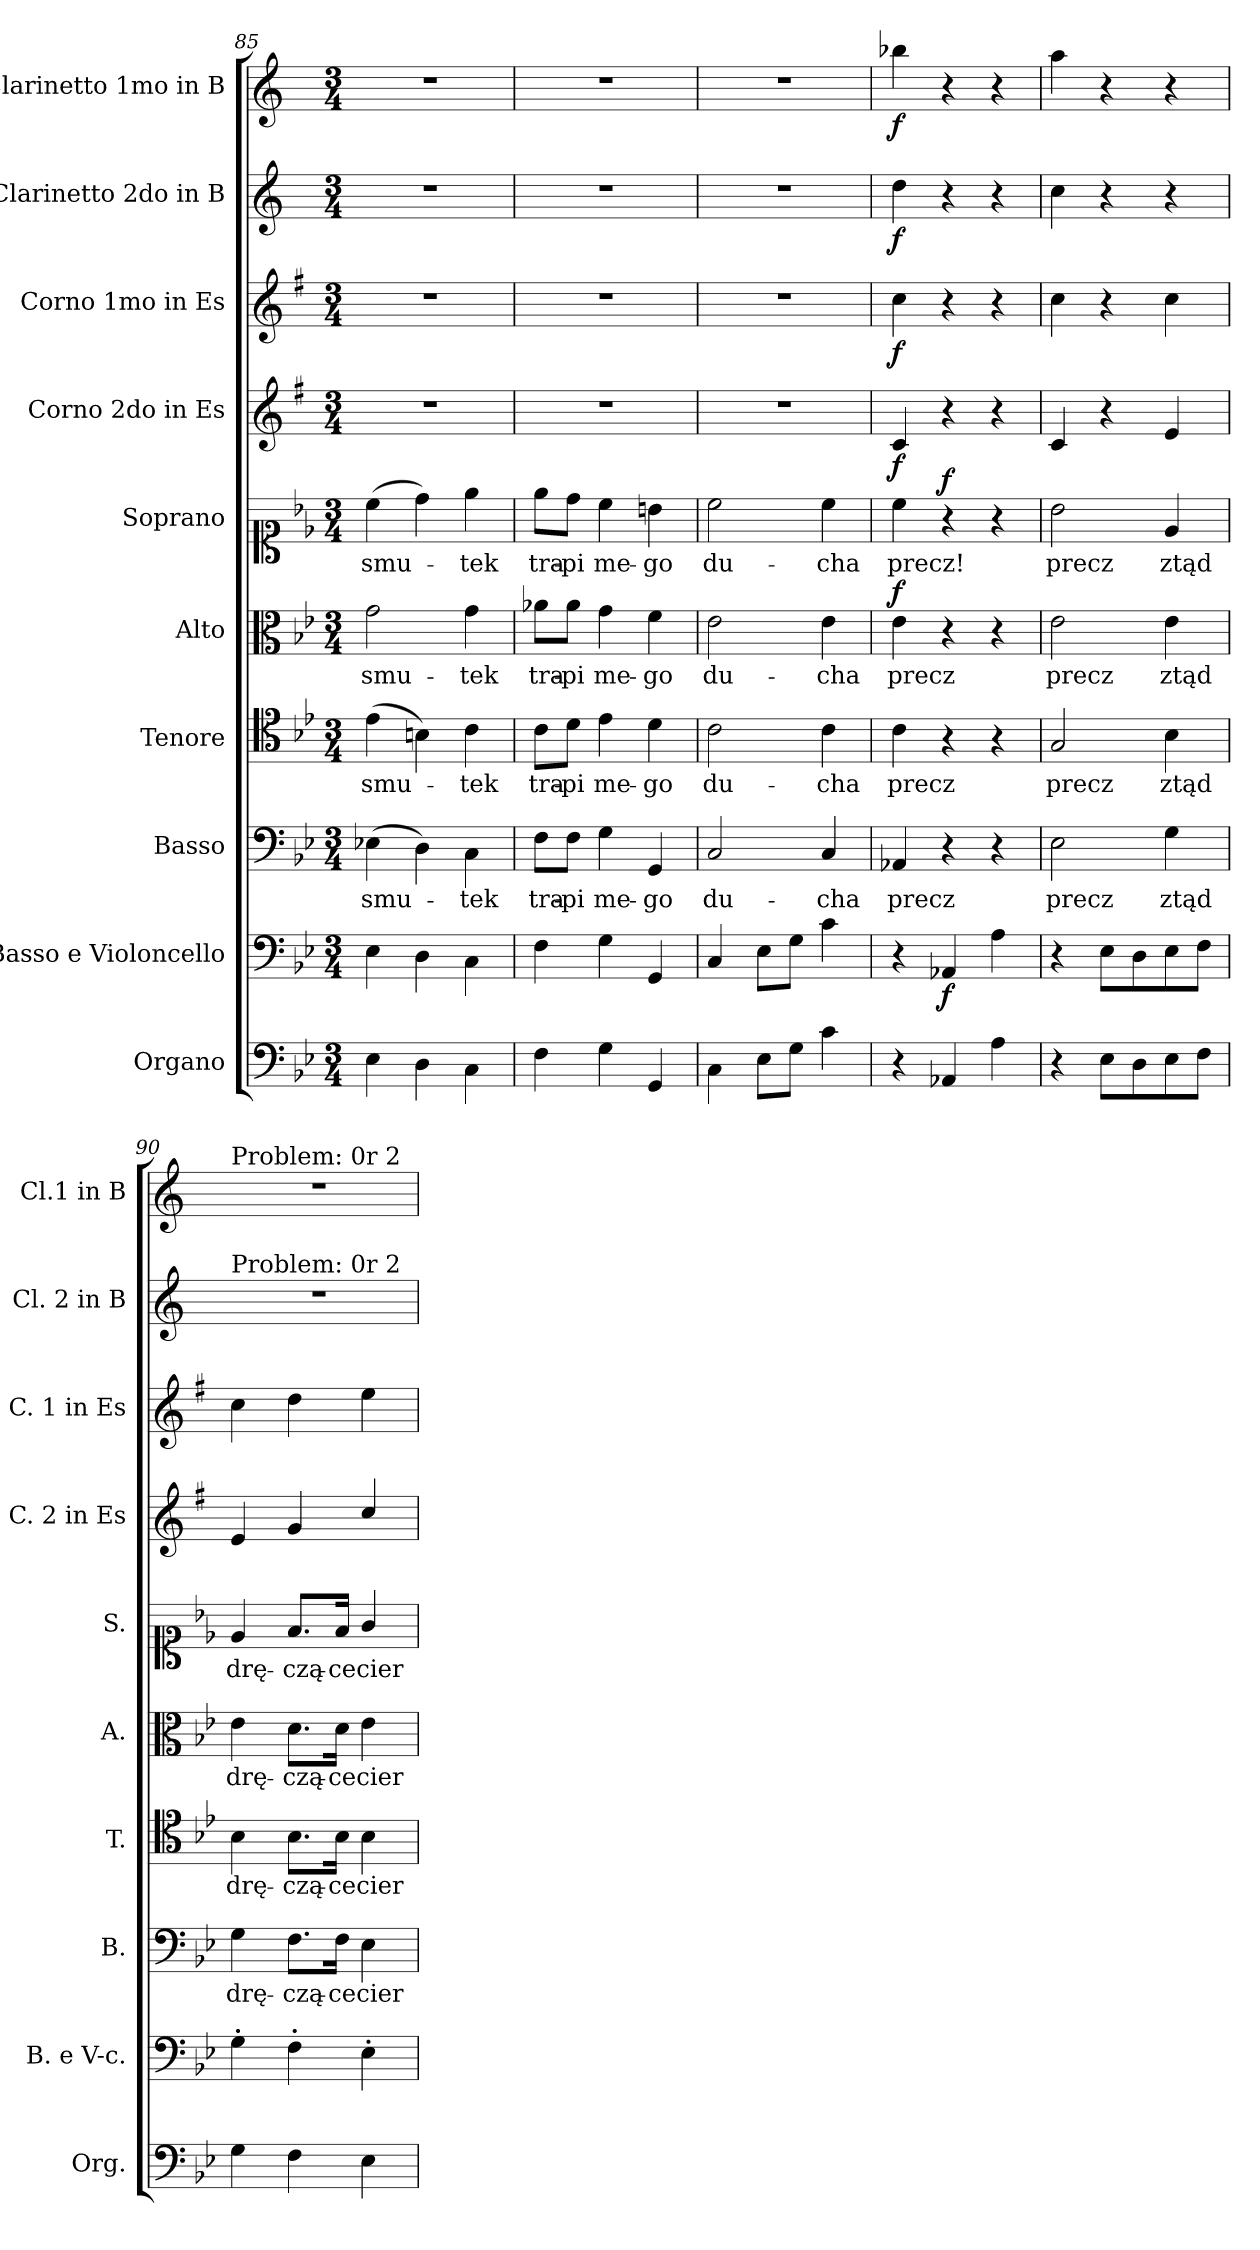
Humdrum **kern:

**kern	**kern	**dynam	**kern	**text	**kern	**text	**kern	**text	**dynam	**kern	**text	**dynam	**kern	**dynam	**kern	**dynam	**kern	**dynam	**kern	**dynam
*part10	*part9	*part9	*part8	*part8	*part7	*part7	*part6	*part6	*part6	*part5	*part5	*part5	*part4	*part4	*part3	*part3	*part2	*part2	*part1	*part1
*staff10	*staff9	*staff9	*staff8	*staff8	*staff7	*staff7	*staff6	*staff6	*staff6	*staff5	*staff5	*staff5	*staff4	*staff4	*staff3	*staff3	*staff2	*staff2	*staff1	*staff1
*I"Organo	*I"Basso e Violoncello	*	*I"Basso	*	*I"Tenore	*	*I"Alto	*	*	*I"Soprano	*	*	*I"Corno 2do in Es	*	*I"Corno 1mo in Es	*	*I"Clarinetto 2do in B	*	*I"Clarinetto 1mo in B	*
*I'Org.	*I'B. e V-c.	*	*I'B.	*	*I'T.	*	*I'A.	*	*	*I'S.	*	*	*I'C. 2 in Es	*	*I'C. 1 in Es	*	*I'Cl. 2 in B	*	*I'Cl.1 in B	*
*clefF4	*clefF4	*	*clefF4	*	*clefC4	*	*clefC3	*	*	*clefC1	*	*	*clefG2	*	*clefG2	*	*clefG2	*	*clefG2	*
*	*	*	*	*	*	*	*	*	*	*	*	*	*ITrd5c9	*	*ITrd5c9	*	*ITrd1c2	*	*ITrd1c2	*
*k[b-e-]	*k[b-e-]	*	*k[b-e-]	*	*k[b-e-]	*	*k[b-e-]	*	*	*k[b-e-]	*	*	*k[b-e-]	*	*k[b-e-]	*	*k[b-e-]	*	*k[b-e-]	*
*M3/4	*M3/4	*	*M3/4	*	*M3/4	*	*M3/4	*	*	*M3/4	*	*	*M3/4	*	*M3/4	*	*M3/4	*	*M3/4	*
=85	=85	=85	=85	=85	=85	=85	=85	=85	=85	=85	=85	=85	=85	=85	=85	=85	=85	=85	=85	=85
4E-\	4E-\	.	(4E-X\	smu-	(4e-\	smu-	2g\	smu-	.	(>4cc\	smu-	.	2.r	.	2.r	.	2.r	.	2.r	.
4D\	4D\	.	4D\)	.	4Bn\)	.	.	.	.	4dd\)	.	.	.	.	.	.	.	.	.	.
4C\	4C\	.	4C\	-tek	4c\	-tek	4g\	-tek	.	4ee-\	-tek	.	.	.	.	.	.	.	.	.
=86	=86	=86	=86	=86	=86	=86	=86	=86	=86	=86	=86	=86	=86	=86	=86	=86	=86	=86	=86	=86
4F\	4F\	.	8F\L	tra-	8c\L	tra-	8a-X\L	tra-	.	8ee-\L	tra-	.	2.r	.	2.r	.	2.r	.	2.r	.
.	.	.	8F\J	-pi	8d\J	-pi	8a-\J	-pi	.	8dd\J	-pi	.	.	.	.	.	.	.	.	.
4G\	4G\	.	4G\	me-	4e-\	me-	4g\	me-	.	4cc\	me-	.	.	.	.	.	.	.	.	.
4GG/	4GG/	.	4GG/	-go	4d\	-go	4f\	-go	.	4bn\	-go	.	.	.	.	.	.	.	.	.
=87	=87	=87	=87	=87	=87	=87	=87	=87	=87	=87	=87	=87	=87	=87	=87	=87	=87	=87	=87	=87
4C\	4C/	.	2C/	du-	2c\	du-	2e-\	du-	.	2cc\	du-	.	2.r	.	2.r	.	2.r	.	2.r	.
8E-\L	8E-\L	.	.	.	.	.	.	.	.	.	.	.	.	.	.	.	.	.	.	.
8G\J	8G\J	.	.	.	.	.	.	.	.	.	.	.	.	.	.	.	.	.	.	.
4c\	4c\	.	4C/	-cha	4c\	-cha	4e-\	-cha	.	4cc\	-cha	.	.	.	.	.	.	.	.	.
=88	=88	=88	=88	=88	=88	=88	=88	=88	=88	=88	=88	=88	=88	=88	=88	=88	=88	=88	=88	=88
!	!	!	!	!	!	!	!	!	!LO:DY:a	!	!	!	!	!	!	!	!	!	!	!
4r	4r	.	4AA-X/	precz	4c\	precz	4e-\	precz	f	4cc\	precz!	.	4E-/	f	4e-\	f	4cc\	f	4aa-X\	f
!	!	!	!	!	!	!	!	!	!	!	!	!LO:DY:a	!	!	!	!	!	!	!	!
4AA-X/	4AA-X/	f	4r	.	4r	.	4r	.	.	4r	.	f	4r	.	4r	.	4r	.	4r	.
4A\	4A\	.	4r	.	4r	.	4r	.	.	4r	.	.	4r	.	4r	.	4r	.	4r	.
=89	=89	=89	=89	=89	=89	=89	=89	=89	=89	=89	=89	=89	=89	=89	=89	=89	=89	=89	=89	=89
4r	4r	.	2E-\	precz	2G/	precz	2e-\	precz	.	2b-\	precz	.	4E-/	.	4e-\	.	4b-\	.	4gg\	.
8E-\L	8E-\L	.	.	.	.	.	.	.	.	.	.	.	4r	.	4r	.	4r	.	4r	.
8D\	8D\	.	.	.	.	.	.	.	.	.	.	.	.	.	.	.	.	.	.	.
8E-\	8E-\	.	4G\	ztąd	4B-\	ztąd	4e-\	ztąd	.	4e-/	ztąd	.	4G/	.	4e-\	.	4r	.	4r	.
8F\J	8F\J	.	.	.	.	.	.	.	.	.	.	.	.	.	.	.	.	.	.	.
=90	=90	=90	=90	=90	=90	=90	=90	=90	=90	=90	=90	=90	=90	=90	=90	=90	=90	=90	=90	=90
!	!	!	!	!	!	!	!	!	!	!	!	!	!	!	!	!	!	!	!LO:TX:a:t=Problem&colon; 0r 2	!
!	!	!	!	!	!	!	!	!	!	!	!	!	!	!	!	!	!LO:TX:a:t=Problem&colon; 0r 2	!	!	!
4G\	4G'\	.	4G\	drę-	4B-\	drę-	4e-\	drę-	.	4e-/	drę-	.	4G/	.	4e-\	.	2.r	.	2.r	.
4F\	4F'\	.	8.F\L	-czą-	8.B-\L	-czą-	8.d\L	-czą-	.	8.f/L	-czą-	.	4B-/	.	4f\	.	.	.	.	.
.	.	.	16F\Jk	-ce	16B-\Jk	-ce	16d\Jk	-ce	.	16f/Jk	-ce	.	.	.	.	.	.	.	.	.
4E-\	4E-'\	.	4E-\	cier-	4B-\	cier-	4e-\	cier-	.	4g/	cier-	.	4e-/	.	4g\	.	.	.	.	.
=	=	=	=	=	=	=	=	=	=	=	=	=	=	=	=	=	=	=	=	=
*-	*-	*-	*-	*-	*-	*-	*-	*-	*-	*-	*-	*-	*-	*-	*-	*-	*-	*-	*-	*-
